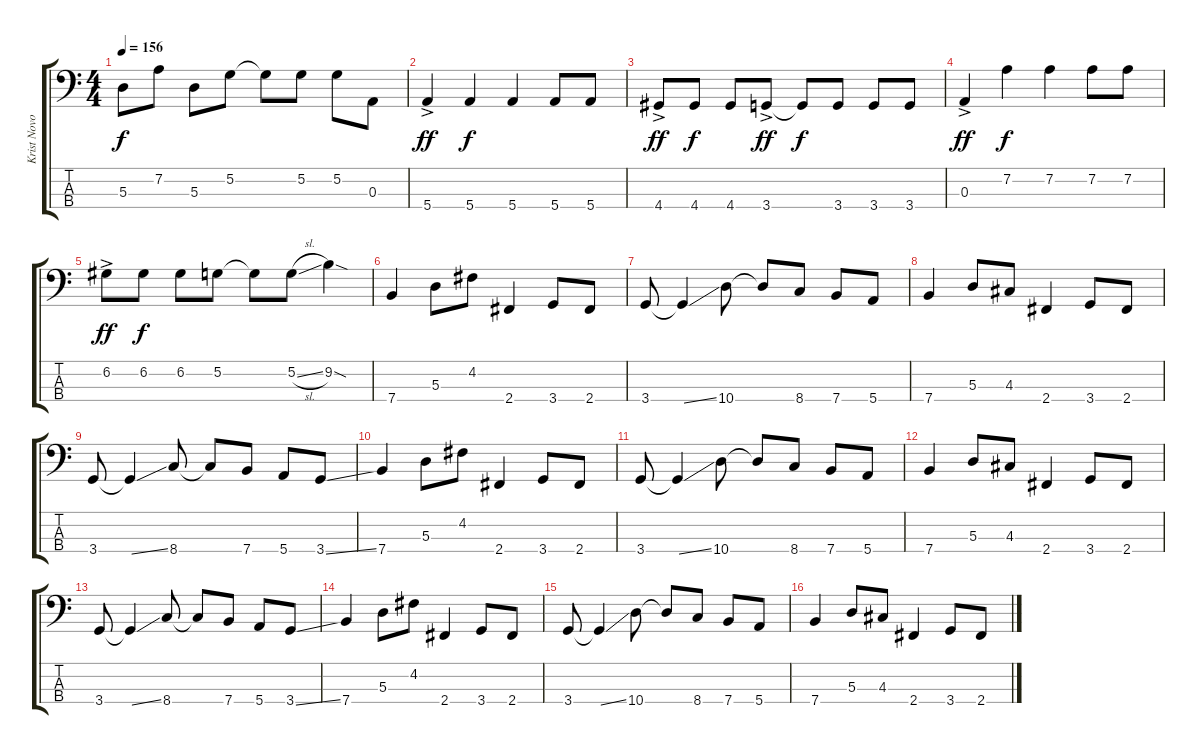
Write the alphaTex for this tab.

\track ("Krist Novoselic - Bass" "Krist Novo") {instrument electricbasspick}
\staff {score tabs}
\tuning (G2 D2 A1 E1) {hide}
\ts (4 4)
\tempo 156
\clef f4
\ks c
5.3.8{dy f} 7.2.8 5.3.8 5.2.8 5.2{t}.8 5.2.8 5.2.8 0.3.8 |
5.4{ac}.4{dy ff} 5.4.4{dy f} 5.4.4 5.4.8 5.4.8 |
4.4{ac}.8{dy ff} 4.4.8{dy f} 4.4.8 3.4{ac}.8{dy ff} 3.4{t}.8{dy f} 3.4.8 3.4.8 3.4.8 |
0.3{ac}.4{dy ff} 7.2.4{dy f} 7.2.4 7.2.8 7.2.8 |
6.2{ac}.8{dy ff} 6.2.8{dy f} 6.2.8 5.2.8 5.2{t}.8 5.2{sl}.8 9.2{sod}.4 |
7.4.4 5.3.8 4.2.8 2.4.4 3.4.8 2.4.8 |
3.4.8 3.4{ss t}.4 10.4.8 10.4{t}.8 8.4.8 7.4.8 5.4.8 |
7.4.4 5.3.8 4.3.8 2.4.4 3.4.8 2.4.8 |
3.4.8 3.4{ss t}.4 8.4.8 8.4{t}.8 7.4.8 5.4.8 3.4{ss}.8 |
7.4.4 5.3.8 4.2.8 2.4.4 3.4.8 2.4.8 |
3.4.8 3.4{ss t}.4 10.4.8 10.4{t}.8 8.4.8 7.4.8 5.4.8 |
7.4.4 5.3.8 4.3.8 2.4.4 3.4.8 2.4.8 |
3.4.8 3.4{ss t}.4 8.4.8 8.4{t}.8 7.4.8 5.4.8 3.4{ss}.8 |
7.4.4 5.3.8 4.2.8 2.4.4 3.4.8 2.4.8 |
3.4.8 3.4{ss t}.4 10.4.8 10.4{t}.8 8.4.8 7.4.8 5.4.8 |
7.4.4 5.3.8 4.3.8 2.4.4 3.4.8 2.4.8
